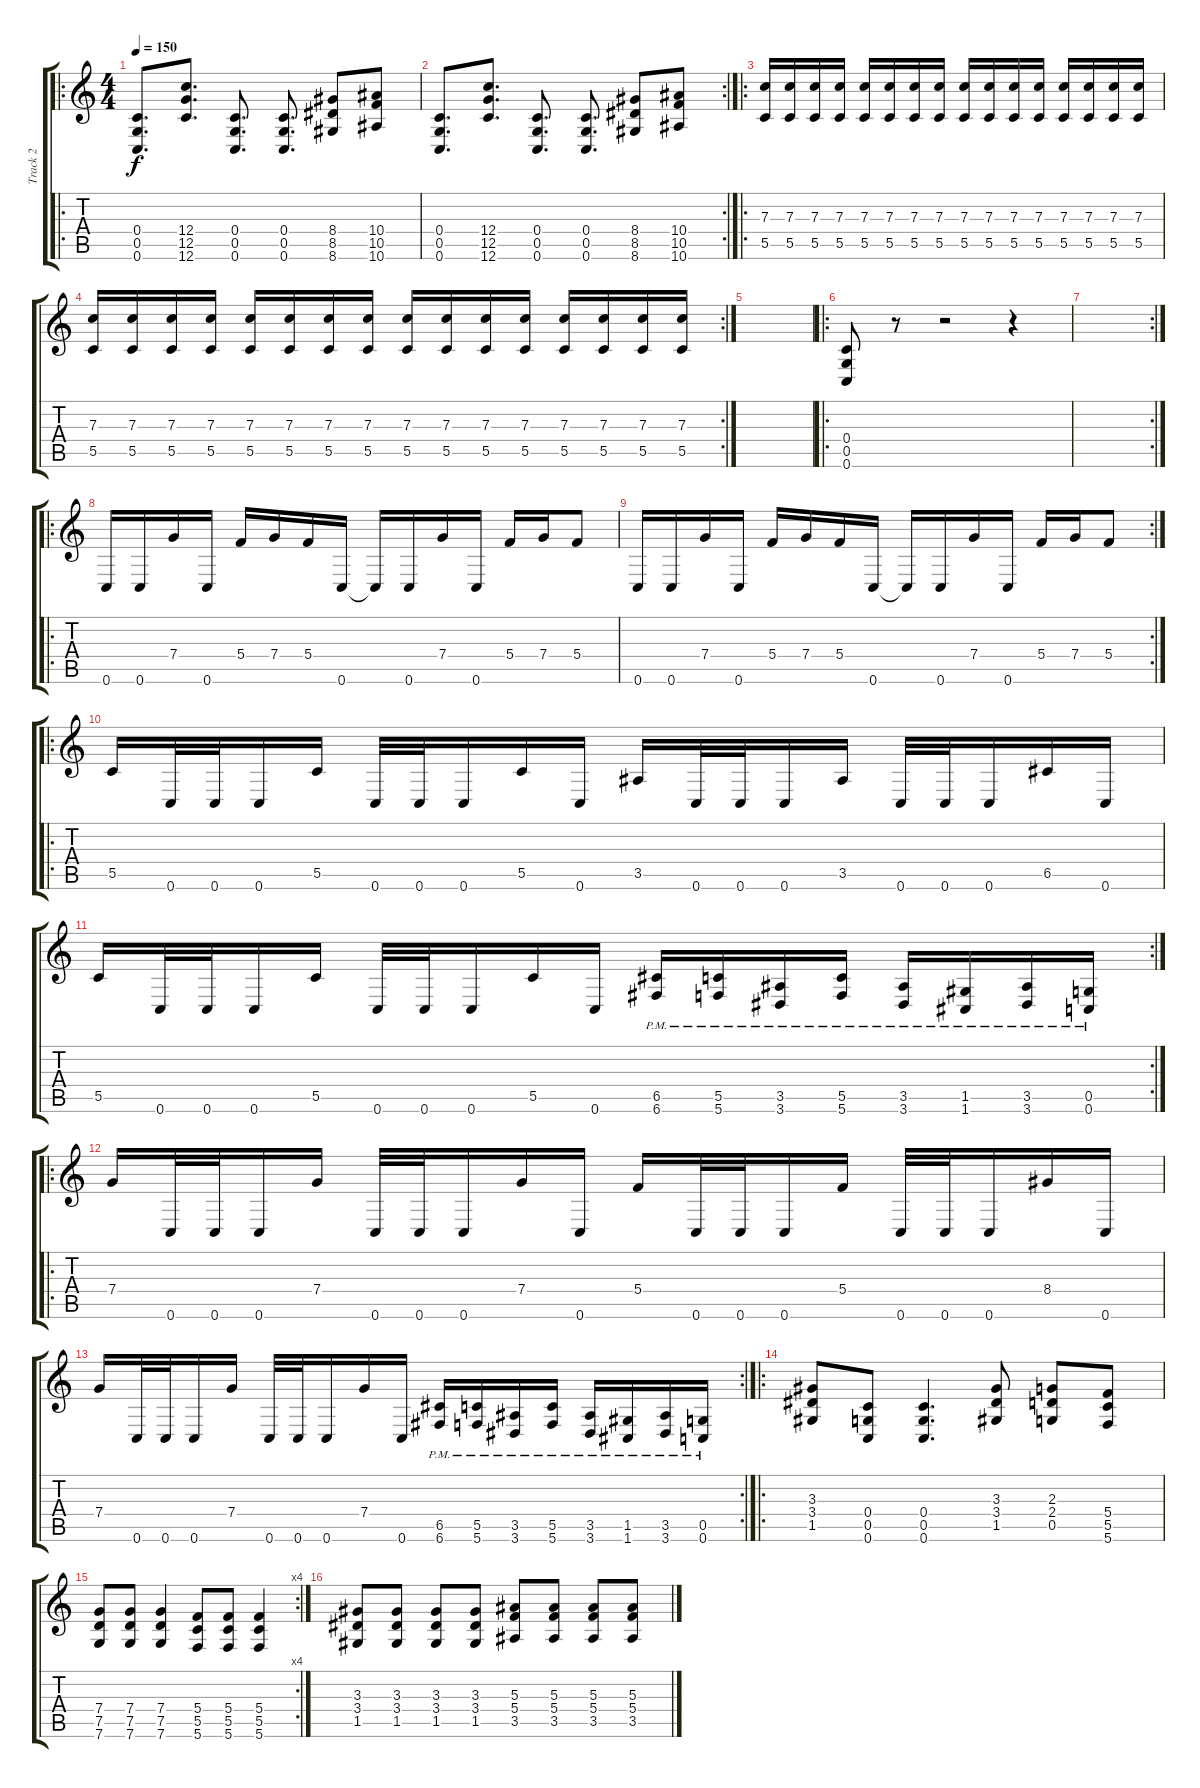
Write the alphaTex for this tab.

\track ("Track 2" "Track 2") {instrument distortionguitar}
\staff {score tabs}
\tuning (D4 A3 F3 C3 G2 C2) {hide}
\ro
\ts (4 4)
\tempo 150
\clef g2
\ks c
(0.4 0.5 0.6).8{d dy f} (12.4 12.5 12.6).8{d} (0.4 0.5 0.6).8{d} (0.4 0.5 0.6).8{d} (8.4 8.5 8.6).8 (10.4 10.5 10.6).8 |
\rc 2
(0.4 0.5 0.6).8{d} (12.4 12.5 12.6).8{d} (0.4 0.5 0.6).8{d} (0.4 0.5 0.6).8{d} (8.4 8.5 8.6).8 (10.4 10.5 10.6).8 |
\ro
(7.3 5.5).16 (7.3 5.5).16 (7.3 5.5).16 (7.3 5.5).16 (7.3 5.5).16 (7.3 5.5).16 (7.3 5.5).16 (7.3 5.5).16 (7.3 5.5).16 (7.3 5.5).16 (7.3 5.5).16 (7.3 5.5).16 (7.3 5.5).16 (7.3 5.5).16 (7.3 5.5).16 (7.3 5.5).16 |
\rc 2
(7.3 5.5).16 (7.3 5.5).16 (7.3 5.5).16 (7.3 5.5).16 (7.3 5.5).16 (7.3 5.5).16 (7.3 5.5).16 (7.3 5.5).16 (7.3 5.5).16 (7.3 5.5).16 (7.3 5.5).16 (7.3 5.5).16 (7.3 5.5).16 (7.3 5.5).16 (7.3 5.5).16 (7.3 5.5).16 |
|
\ro
(0.4 0.5 0.6).8 r.8 r.2 r.4 |
\rc 2
|
\ro
0.6.16 0.6.16 7.4.16 0.6.16 5.4.16 7.4.16 5.4.16 0.6.16 0.6{t}.16 0.6.16 7.4.16 0.6.16 5.4.16 7.4.16 5.4.8 |
\rc 2
0.6.16 0.6.16 7.4.16 0.6.16 5.4.16 7.4.16 5.4.16 0.6.16 0.6{t}.16 0.6.16 7.4.16 0.6.16 5.4.16 7.4.16 5.4.8 |
\ro
5.5.16 0.6.32 0.6.32 0.6.16 5.5.16 0.6.32 0.6.32 0.6.16 5.5.16 0.6.16 3.5.16 0.6.32 0.6.32 0.6.16 3.5.16 0.6.32 0.6.32 0.6.16 6.5.16 0.6.16 |
\rc 2
5.5.16 0.6.32 0.6.32 0.6.16 5.5.16 0.6.32 0.6.32 0.6.16 5.5.16 0.6.16 (6.5{pm} 6.6{pm}).16 (5.5{pm} 5.6{pm}).16 (3.5{pm} 3.6{pm}).16 (5.5{pm} 5.6{pm}).16 (3.5{pm} 3.6{pm}).16 (1.5{pm} 1.6{pm}).16 (3.5{pm} 3.6{pm}).16 (0.5{pm} 0.6{pm}).16 |
\ro
7.4.16 0.6.32 0.6.32 0.6.16 7.4.16 0.6.32 0.6.32 0.6.16 7.4.16 0.6.16 5.4.16 0.6.32 0.6.32 0.6.16 5.4.16 0.6.32 0.6.32 0.6.16 8.4.16 0.6.16 |
\rc 2
7.4.16 0.6.32 0.6.32 0.6.16 7.4.16 0.6.32 0.6.32 0.6.16 7.4.16 0.6.16 (6.5{pm} 6.6{pm}).16 (5.5{pm} 5.6{pm}).16 (3.5{pm} 3.6{pm}).16 (5.5{pm} 5.6{pm}).16 (3.5{pm} 3.6{pm}).16 (1.5{pm} 1.6{pm}).16 (3.5{pm} 3.6{pm}).16 (0.5{pm} 0.6{pm}).16 |
\ro
(3.3 3.4 1.5).8 (0.4 0.5 0.6).8 (0.4 0.5 0.6).4{d} (3.3 3.4 1.5).8 (2.3 2.4 0.5).8 (5.4 5.5 5.6).8 |
\rc 4
(7.4 7.5 7.6).8 (7.4 7.5 7.6).8 (7.4 7.5 7.6).4 (5.4 5.5 5.6).8 (5.4 5.5 5.6).8 (5.4 5.5 5.6).4 |
(3.3 3.4 1.5).8 (3.3 3.4 1.5).8 (3.3 3.4 1.5).8 (3.3 3.4 1.5).8 (5.3 5.4 3.5).8 (5.3 5.4 3.5).8 (5.3 5.4 3.5).8 (5.3 5.4 3.5).8
